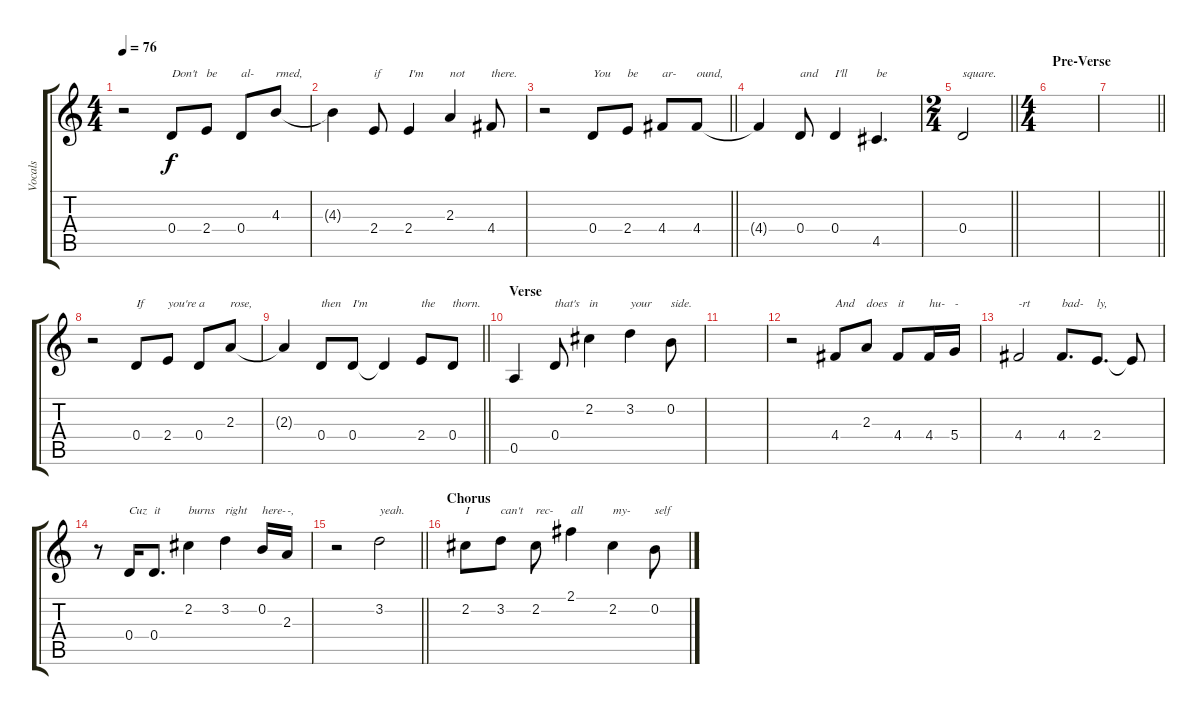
\track ("Vocals" "Vocals") {instrument electricguitarjazz bank 255}
\staff {score tabs}
\tuning (E4 B3 G3 D3 A2 D2) {hide}
\ts (4 4)
\tempo 76
\clef g2
\ks c
r.2{dy f} 0.4.8{txt "Don't"} 2.4.8{txt "be"} 0.4.8{txt "al-"} 4.3.8{txt "rmed,"} |
4.3{t}.4 2.4.8{txt "if"} 2.4.4{txt "I'm"} 2.3.4{txt "not"} 4.4.8{txt "there."} |
\barLineRight lightlight
r.2 0.4.8{txt "You"} 2.4.8{txt "be"} 4.4.8{txt "ar-"} 4.4.8{txt "ound,"} |
4.4{t}.4 0.4.8{txt "and"} 0.4.4{txt "I'll"} 4.5.4{d txt "be"} |
\ts (2 4)
\barLineRight lightlight
0.4.2{txt "square."} |
\ts (4 4)
\section ("" "Pre-Verse")
|
\barLineRight lightlight
|
r.2 0.4.8{txt "If"} 2.4.8{txt "you're"} 0.4.8{txt "a"} 2.3.8{txt "rose,"} |
\barLineRight lightlight
2.3{t}.4 0.4.8{txt "then"} 0.4.8{txt "I'm"} 0.4{t}.4 2.4.8{txt "the"} 0.4.8{txt "thorn."} |
\section ("" "Verse")
0.5.4 0.4.8{txt "that's"} 2.2.4{txt "in"} 3.2.4{txt "your"} 0.2.8{txt "side."} |
|
r.2 4.4.8{txt "And"} 2.3.8{txt "does"} 4.4.8{txt "it"} 4.4.16{txt "hu-"} 5.4.16{txt "-"} |
4.4.2{txt "-rt"} 4.4.8{d txt "bad-"} 2.4.8{d txt "ly,"} 2.4{t}.8 |
r.8 0.4.16{txt "Cuz"} 0.4.8{d txt "it"} 2.2.4{txt "burns"} 3.2.4{txt "right"} 0.2.16{txt "here-"} 2.3.16{txt "-,"} |
\barLineRight lightlight
r.2 3.2.2{txt "yeah."} |
\section ("" "Chorus")
2.2.8{txt "I"} 3.2.8{txt "can't"} 2.2.8{txt "rec-"} 2.1.4{txt "all"} 2.2.4{txt "my-"} 0.2.8{txt "self"}
